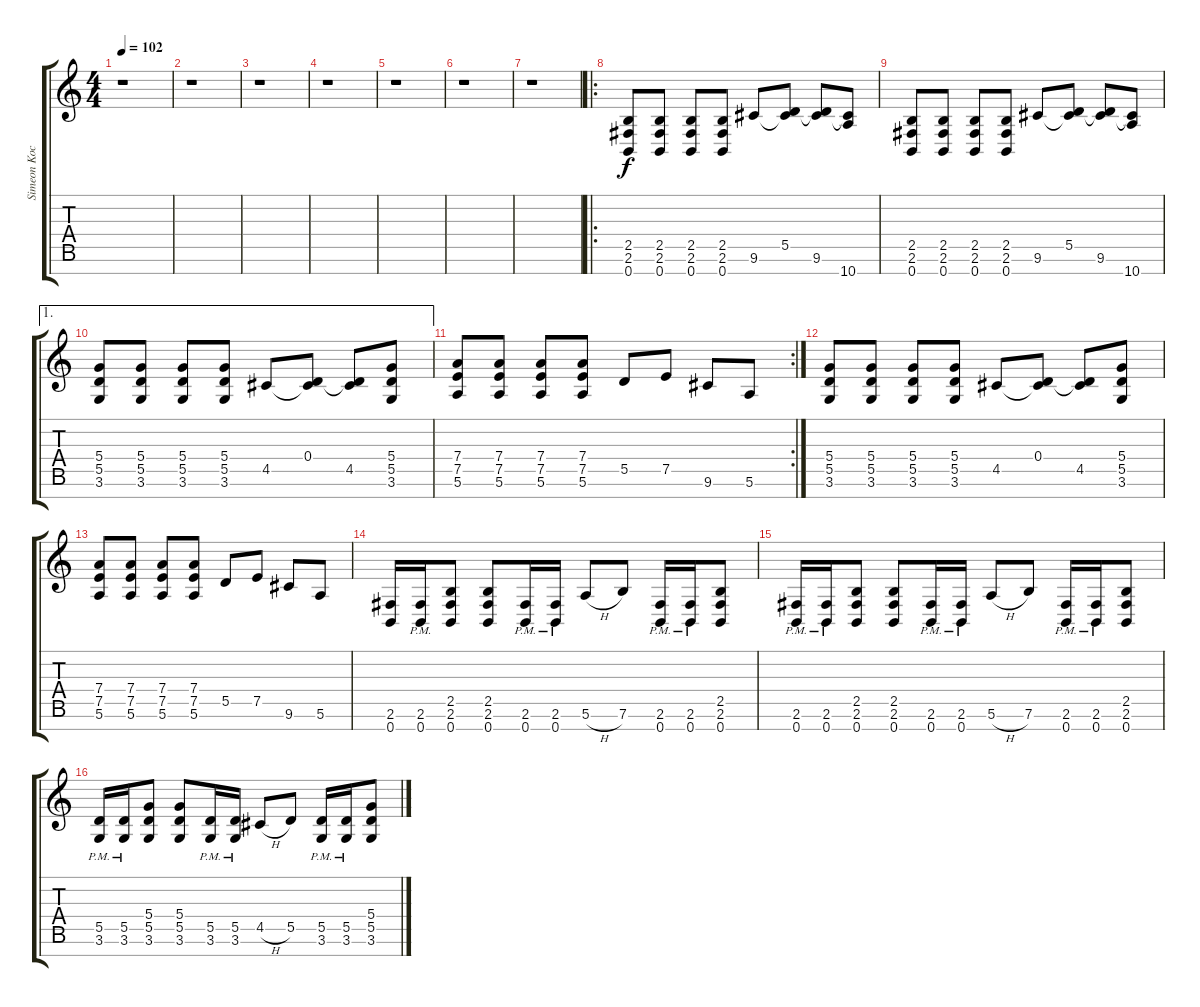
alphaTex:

\track ("Simeon Koch" "Simeon Koc") {instrument distortionguitar}
\staff {score tabs}
\tuning (E4 B3 G3 D3 A2 E2 B1) {hide}
\ts (4 4)
\tempo 102
\clef g2
\ks c
r.1{dy f} |
r.1 |
r.1 |
r.1 |
r.1 |
r.1 |
r.1 |
\ro
(2.5 2.6 0.7).8 (2.5 2.6 0.7).8 (2.5 2.6 0.7).8 (2.5 2.6 0.7).8 9.6.8 (5.5 9.6{t}).8 (5.5{t} 9.6).8 (9.6{t} 10.7).8 |
(2.5 2.6 0.7).8 (2.5 2.6 0.7).8 (2.5 2.6 0.7).8 (2.5 2.6 0.7).8 9.6.8 (5.5 9.6{t}).8 (5.5{t} 9.6).8 (9.6{t} 10.7).8 |
\ae 1
(5.4 5.5 3.6).8 (5.4 5.5 3.6).8 (5.4 5.5 3.6).8 (5.4 5.5 3.6).8 4.5.8 (0.4 4.5{t}).8 (0.4{t} 4.5).8 (5.4 5.5 3.6).8 |
\rc 2
(7.4 7.5 5.6).8 (7.4 7.5 5.6).8 (7.4 7.5 5.6).8 (7.4 7.5 5.6).8 5.5.8 7.5.8 9.6.8 5.6.8 |
(5.4 5.5 3.6).8 (5.4 5.5 3.6).8 (5.4 5.5 3.6).8 (5.4 5.5 3.6).8 4.5.8 (0.4 4.5{t}).8 (0.4{t} 4.5).8 (5.4 5.5 3.6).8 |
(7.4 7.5 5.6).8 (7.4 7.5 5.6).8 (7.4 7.5 5.6).8 (7.4 7.5 5.6).8 5.5.8 7.5.8 9.6.8 5.6.8 |
(2.6 0.7).16 (2.6{pm} 0.7{pm}).16 (2.5 2.6 0.7).8 (2.5 2.6 0.7).8 (2.6{pm} 0.7{pm}).16 (2.6{pm} 0.7{pm}).16 5.6{h}.8 7.6.8 (2.6{pm} 0.7{pm}).16 (2.6{pm} 0.7).16 (2.5 2.6 0.7).8 |
(2.6{pm} 0.7{pm}).16 (2.6{pm} 0.7{pm}).16 (2.5 2.6 0.7).8 (2.5 2.6 0.7).8 (2.6{pm} 0.7{pm}).16 (2.6{pm} 0.7{pm}).16 5.6{h}.8 7.6.8 (2.6{pm} 0.7{pm}).16 (2.6{pm} 0.7).16 (2.5 2.6 0.7).8 |
(5.5{pm} 3.6{pm}).16 (5.5{pm} 3.6{pm}).16 (5.4 5.5 3.6).8 (5.4 5.5 3.6).8 (5.5{pm} 3.6{pm}).16 (5.5{pm} 3.6{pm}).16 4.5{h}.8 5.5.8 (5.5{pm} 3.6{pm}).16 (5.5{pm} 3.6{pm}).16 (5.4 5.5 3.6).8
